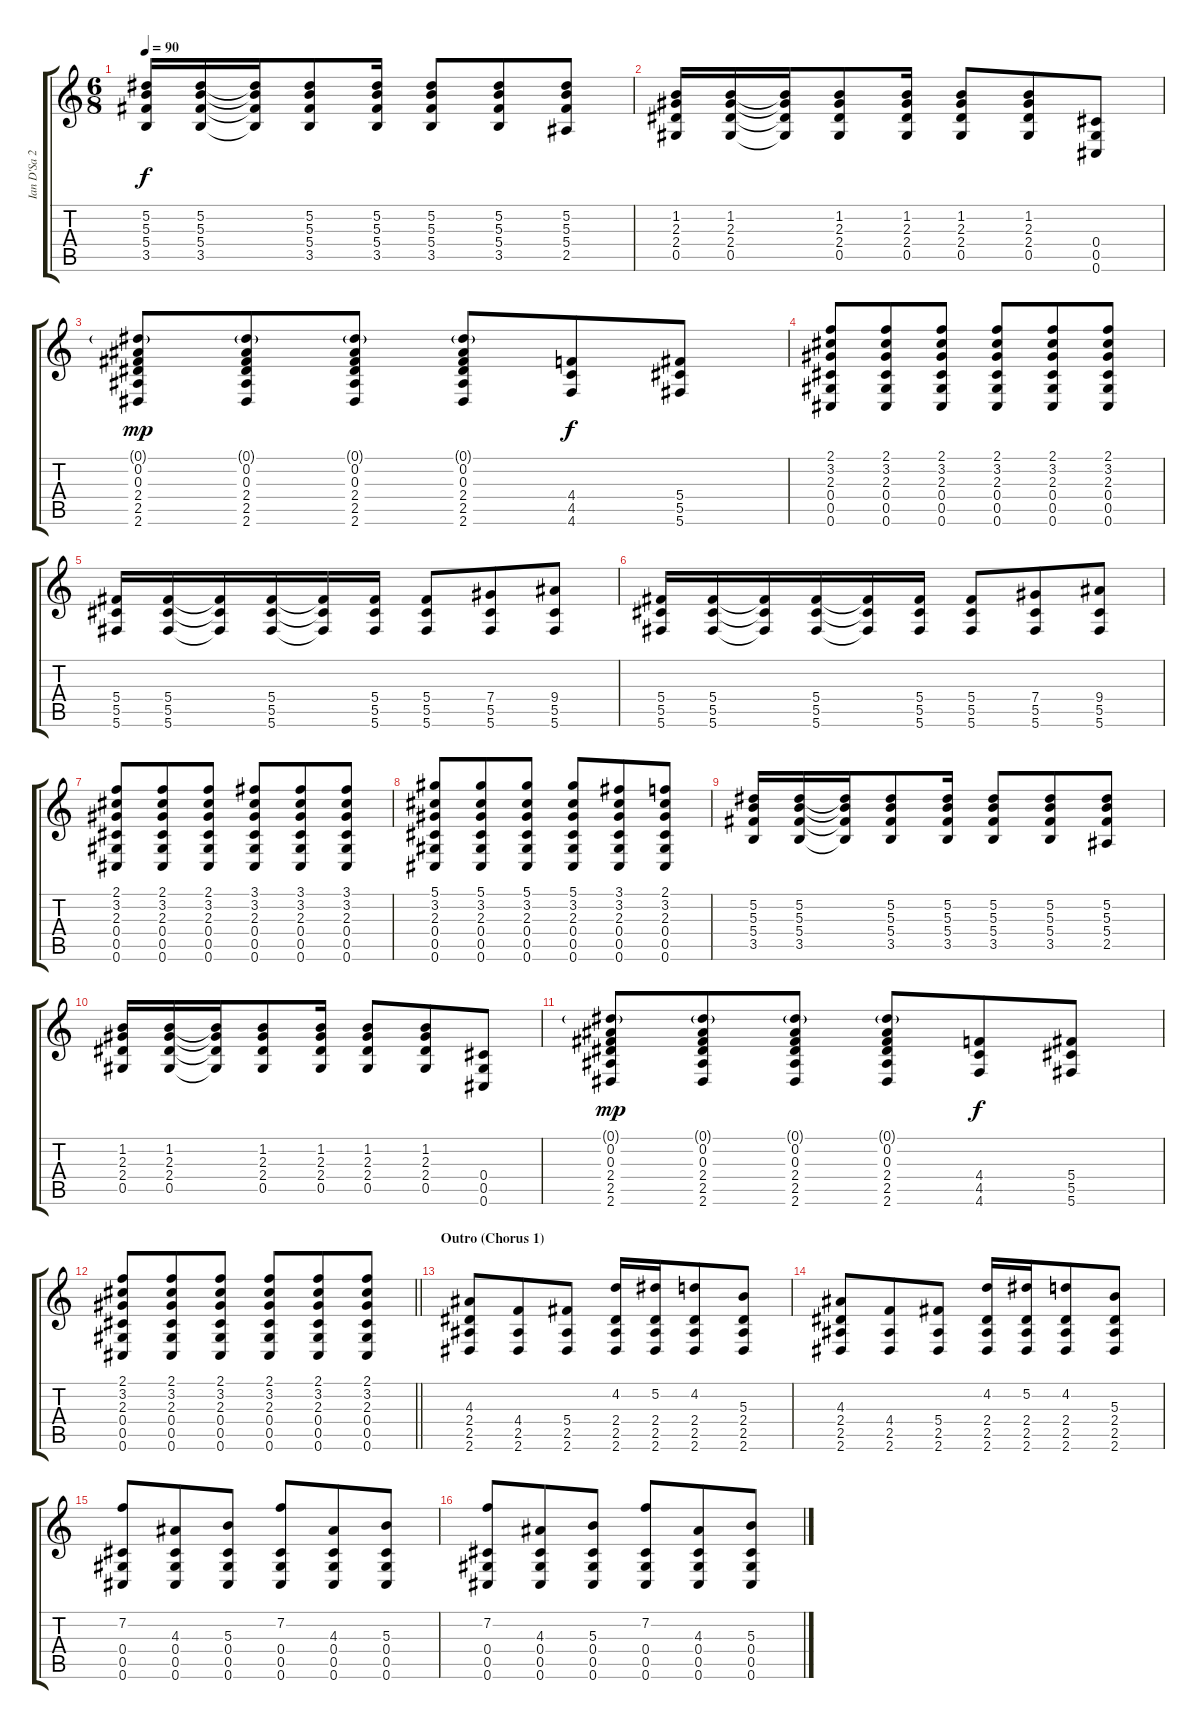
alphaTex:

\track ("Ian D'Sa 2" "Ian D'Sa 2") {instrument distortionguitar}
\staff {score tabs}
\tuning (Eb4 Bb3 Gb3 Db3 Ab2 Db2) {hide}
\ts (6 8)
\tempo 90
\clef g2
\ks c
(5.2 5.3 5.4 3.5).16{dy f} (5.2 5.3 5.4 3.5).16 (5.2{t} 5.3{t} 5.4{t} 3.5{t}).16 (5.2 5.3 5.4 3.5).8 (5.2 5.3 5.4 3.5).16 (5.2 5.3 5.4 3.5).8 (5.2 5.3 5.4 3.5).8 (5.2 5.3 5.4 2.5).8 |
(1.2 2.3 2.4 0.5).16 (1.2 2.3 2.4 0.5).16 (1.2{t} 2.3{t} 2.4{t} 0.5{t}).16 (1.2 2.3 2.4 0.5).8 (1.2 2.3 2.4 0.5).16 (1.2 2.3 2.4 0.5).8 (1.2 2.3 2.4 0.5).8 (0.4 0.5 0.6).8 |
(0.1{g} 0.2 0.3 2.4 2.5 2.6).8{dy mp} (0.1{g} 0.2 0.3 2.4 2.5 2.6).8 (0.1{g} 0.2 0.3 2.4 2.5 2.6).8 (0.1{g} 0.2 0.3 2.4 2.5 2.6).8 (4.4 4.5 4.6).8{dy f} (5.4 5.5 5.6).8 |
(2.1 3.2 2.3 0.4 0.5 0.6).8 (2.1 3.2 2.3 0.4 0.5 0.6).8 (2.1 3.2 2.3 0.4 0.5 0.6).8 (2.1 3.2 2.3 0.4 0.5 0.6).8 (2.1 3.2 2.3 0.4 0.5 0.6).8 (2.1 3.2 2.3 0.4 0.5 0.6).8 |
(5.4 5.5 5.6).16 (5.4 5.5 5.6).16 (5.4{t} 5.5{t} 5.6{t}).16 (5.4 5.5 5.6).16 (5.4{t} 5.5{t} 5.6{t}).16 (5.4 5.5 5.6).16 (5.4 5.5 5.6).8 (7.4 5.5 5.6).8 (9.4 5.5 5.6).8 |
(5.4 5.5 5.6).16 (5.4 5.5 5.6).16 (5.4{t} 5.5{t} 5.6{t}).16 (5.4 5.5 5.6).16 (5.4{t} 5.5{t} 5.6{t}).16 (5.4 5.5 5.6).16 (5.4 5.5 5.6).8 (7.4 5.5 5.6).8 (9.4 5.5 5.6).8 |
(2.1 3.2 2.3 0.4 0.5 0.6).8 (2.1 3.2 2.3 0.4 0.5 0.6).8 (2.1 3.2 2.3 0.4 0.5 0.6).8 (3.1 3.2 2.3 0.4 0.5 0.6).8 (3.1 3.2 2.3 0.4 0.5 0.6).8 (3.1 3.2 2.3 0.4 0.5 0.6).8 |
(5.1 3.2 2.3 0.4 0.5 0.6).8 (5.1 3.2 2.3 0.4 0.5 0.6).8 (5.1 3.2 2.3 0.4 0.5 0.6).8 (5.1 3.2 2.3 0.4 0.5 0.6).8 (3.1 3.2 2.3 0.4 0.5 0.6).8 (2.1 3.2 2.3 0.4 0.5 0.6).8 |
(5.2 5.3 5.4 3.5).16 (5.2 5.3 5.4 3.5).16 (5.2{t} 5.3{t} 5.4{t} 3.5{t}).16 (5.2 5.3 5.4 3.5).8 (5.2 5.3 5.4 3.5).16 (5.2 5.3 5.4 3.5).8 (5.2 5.3 5.4 3.5).8 (5.2 5.3 5.4 2.5).8 |
(1.2 2.3 2.4 0.5).16 (1.2 2.3 2.4 0.5).16 (1.2{t} 2.3{t} 2.4{t} 0.5{t}).16 (1.2 2.3 2.4 0.5).8 (1.2 2.3 2.4 0.5).16 (1.2 2.3 2.4 0.5).8 (1.2 2.3 2.4 0.5).8 (0.4 0.5 0.6).8 |
(0.1{g} 0.2 0.3 2.4 2.5 2.6).8{dy mp} (0.1{g} 0.2 0.3 2.4 2.5 2.6).8 (0.1{g} 0.2 0.3 2.4 2.5 2.6).8 (0.1{g} 0.2 0.3 2.4 2.5 2.6).8 (4.4 4.5 4.6).8{dy f} (5.4 5.5 5.6).8 |
\barLineRight lightlight
(2.1 3.2 2.3 0.4 0.5 0.6).8 (2.1 3.2 2.3 0.4 0.5 0.6).8 (2.1 3.2 2.3 0.4 0.5 0.6).8 (2.1 3.2 2.3 0.4 0.5 0.6).8 (2.1 3.2 2.3 0.4 0.5 0.6).8 (2.1 3.2 2.3 0.4 0.5 0.6).8 |
\section ("" "Outro (Chorus 1)")
(4.3 2.4 2.5 2.6).8 (4.4 2.5 2.6).8 (5.4 2.5 2.6).8 (4.2 2.4 2.5 2.6).16 (5.2 2.4 2.5 2.6).16 (4.2 2.4 2.5 2.6).8 (5.3 2.4 2.5 2.6).8 |
(4.3 2.4 2.5 2.6).8 (4.4 2.5 2.6).8 (5.4 2.5 2.6).8 (4.2 2.4 2.5 2.6).16 (5.2 2.4 2.5 2.6).16 (4.2 2.4 2.5 2.6).8 (5.3 2.4 2.5 2.6).8 |
(7.2 0.4 0.5 0.6).8 (4.3 0.4 0.5 0.6).8 (5.3 0.4 0.5 0.6).8 (7.2 0.4 0.5 0.6).8 (4.3 0.4 0.5 0.6).8 (5.3 0.4 0.5 0.6).8 |
(7.2 0.4 0.5 0.6).8 (4.3 0.4 0.5 0.6).8 (5.3 0.4 0.5 0.6).8 (7.2 0.4 0.5 0.6).8 (4.3 0.4 0.5 0.6).8 (5.3 0.4 0.5 0.6).8
